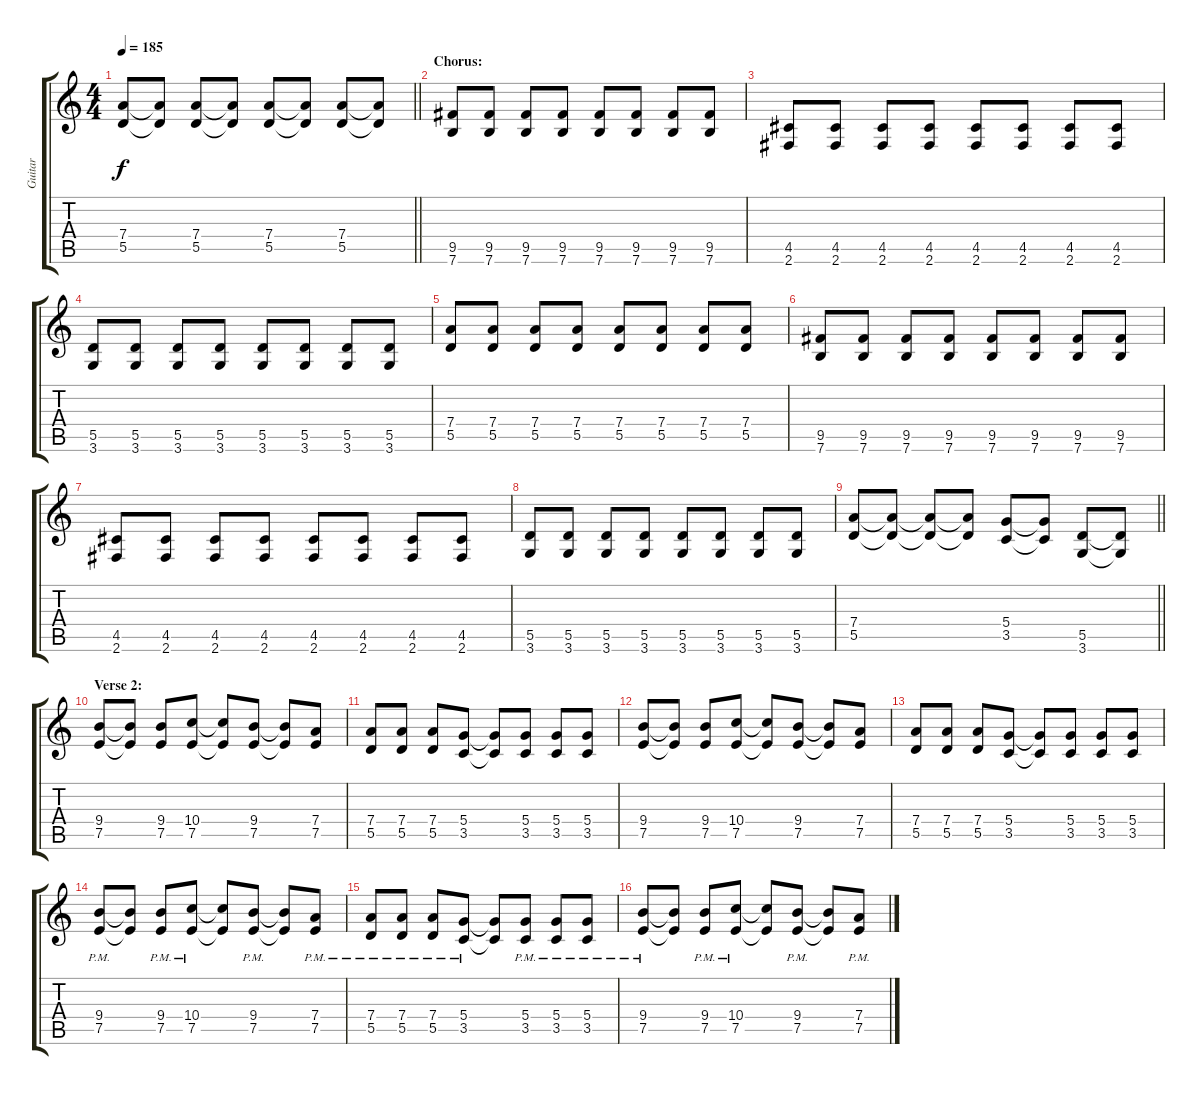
\track ("Guitar" "Guitar") {instrument distortionguitar}
\staff {score tabs}
\tuning (E4 B3 G3 D3 A2 E2) {hide}
\ts (4 4)
\tempo 185
\clef g2
\barLineRight lightlight
\ks c
(7.4 5.5).8{dy f} (7.4{t} 5.5{t}).8 (7.4 5.5).8 (7.4{t} 5.5{t}).8 (7.4 5.5).8 (7.4{t} 5.5{t}).8 (7.4 5.5).8 (7.4{t} 5.5{t}).8 |
\section ("" "Chorus:")
(9.5 7.6).8 (9.5 7.6).8 (9.5 7.6).8 (9.5 7.6).8 (9.5 7.6).8 (9.5 7.6).8 (9.5 7.6).8 (9.5 7.6).8 |
(4.5 2.6).8 (4.5 2.6).8 (4.5 2.6).8 (4.5 2.6).8 (4.5 2.6).8 (4.5 2.6).8 (4.5 2.6).8 (4.5 2.6).8 |
(5.5 3.6).8 (5.5 3.6).8 (5.5 3.6).8 (5.5 3.6).8 (5.5 3.6).8 (5.5 3.6).8 (5.5 3.6).8 (5.5 3.6).8 |
(7.4 5.5).8 (7.4 5.5).8 (7.4 5.5).8 (7.4 5.5).8 (7.4 5.5).8 (7.4 5.5).8 (7.4 5.5).8 (7.4 5.5).8 |
(9.5 7.6).8 (9.5 7.6).8 (9.5 7.6).8 (9.5 7.6).8 (9.5 7.6).8 (9.5 7.6).8 (9.5 7.6).8 (9.5 7.6).8 |
(4.5 2.6).8 (4.5 2.6).8 (4.5 2.6).8 (4.5 2.6).8 (4.5 2.6).8 (4.5 2.6).8 (4.5 2.6).8 (4.5 2.6).8 |
(5.5 3.6).8 (5.5 3.6).8 (5.5 3.6).8 (5.5 3.6).8 (5.5 3.6).8 (5.5 3.6).8 (5.5 3.6).8 (5.5 3.6).8 |
\barLineRight lightlight
(7.4 5.5).8 (7.4{t} 5.5{t}).8 (7.4{t} 5.5{t}).8 (7.4{t} 5.5{t}).8 (5.4 3.5).8 (5.4{t} 3.5{t}).8 (5.5 3.6).8 (5.5{t} 3.6{t}).8 |
\section ("" "Verse 2:")
(9.4 7.5).8 (9.4{t} 7.5{t}).8 (9.4 7.5).8 (10.4 7.5).8 (10.4{t} 7.5{t}).8 (9.4 7.5).8 (9.4{t} 7.5{t}).8 (7.4 7.5).8 |
(7.4 5.5).8 (7.4 5.5).8 (7.4 5.5).8 (5.4 3.5).8 (5.4{t} 3.5{t}).8 (5.4 3.5).8 (5.4 3.5).8 (5.4 3.5).8 |
(9.4 7.5).8 (9.4{t} 7.5{t}).8 (9.4 7.5).8 (10.4 7.5).8 (10.4{t} 7.5{t}).8 (9.4 7.5).8 (9.4{t} 7.5{t}).8 (7.4 7.5).8 |
(7.4 5.5).8 (7.4 5.5).8 (7.4 5.5).8 (5.4 3.5).8 (5.4{t} 3.5{t}).8 (5.4 3.5).8 (5.4 3.5).8 (5.4 3.5).8 |
(9.4{pm} 7.5{pm}).8 (9.4{t} 7.5{t}).8 (9.4{pm} 7.5{pm}).8 (10.4{pm} 7.5{pm}).8 (10.4{t} 7.5{t}).8 (9.4{pm} 7.5{pm}).8 (9.4{t} 7.5{t}).8 (7.4{pm} 7.5{pm}).8 |
(7.4{pm} 5.5{pm}).8 (7.4{pm} 5.5{pm}).8 (7.4{pm} 5.5{pm}).8 (5.4{pm} 3.5{pm}).8 (5.4{t} 3.5{t}).8 (5.4{pm} 3.5{pm}).8 (5.4{pm} 3.5{pm}).8 (5.4{pm} 3.5{pm}).8 |
(9.4{pm} 7.5{pm}).8 (9.4{t} 7.5{t}).8 (9.4{pm} 7.5{pm}).8 (10.4{pm} 7.5{pm}).8 (10.4{t} 7.5{t}).8 (9.4{pm} 7.5{pm}).8 (9.4{t} 7.5{t}).8 (7.4{pm} 7.5{pm}).8
